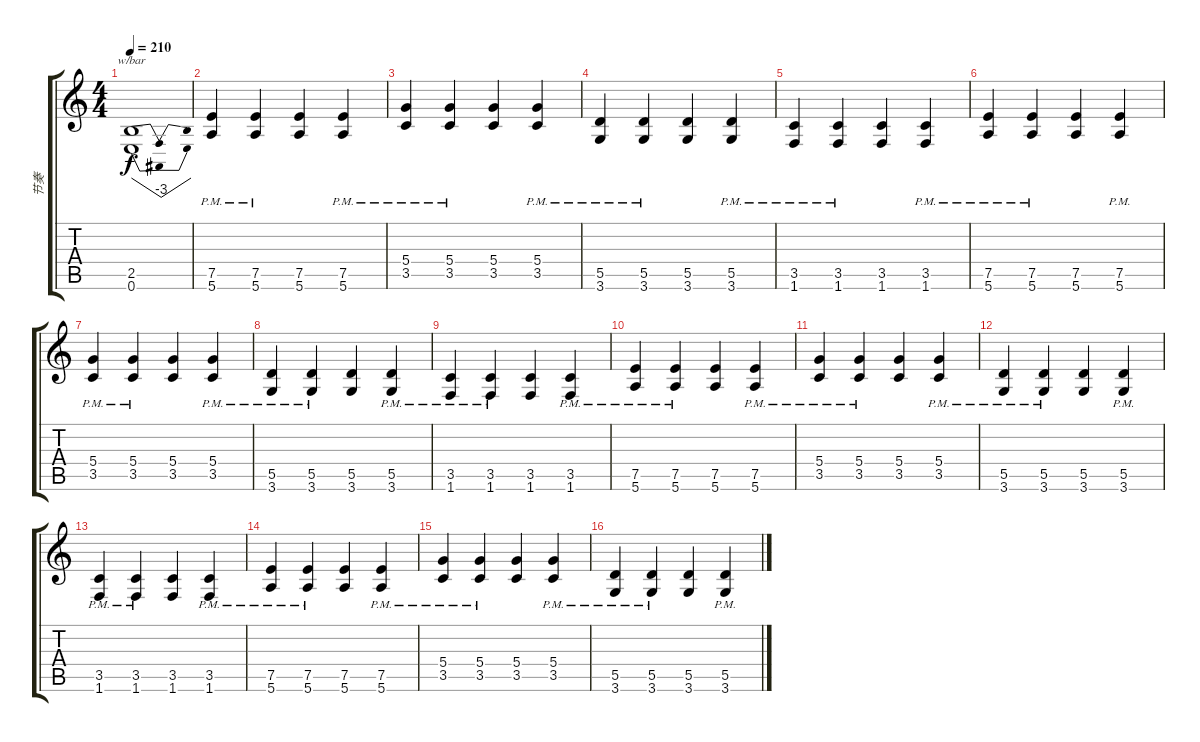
\track ("节奏" "节奏") {instrument distortionguitar}
\staff {score tabs}
\tuning (E4 B3 G3 D3 A2 E2) {hide}
\ts (4 4)
\tempo 210
\clef g2
\ks c
(2.5 0.6).1{tbe (dip default 0 0 30 -12 60 0) dy f} |
(7.5{pm} 5.6{pm}).4 (7.5{pm} 5.6{pm}).4 (7.5 5.6).4 (7.5{pm} 5.6{pm}).4 |
(5.4{pm} 3.5{pm}).4 (5.4{pm} 3.5{pm}).4 (5.4 3.5).4 (5.4{pm} 3.5{pm}).4 |
(5.5{pm} 3.6{pm}).4 (5.5{pm} 3.6{pm}).4 (5.5 3.6).4 (5.5{pm} 3.6{pm}).4 |
(3.5{pm} 1.6{pm}).4 (3.5{pm} 1.6{pm}).4 (3.5 1.6).4 (3.5{pm} 1.6{pm}).4 |
(7.5{pm} 5.6{pm}).4 (7.5{pm} 5.6{pm}).4 (7.5 5.6).4 (7.5{pm} 5.6{pm}).4 |
(5.4{pm} 3.5{pm}).4 (5.4{pm} 3.5{pm}).4 (5.4 3.5).4 (5.4{pm} 3.5{pm}).4 |
(5.5{pm} 3.6{pm}).4 (5.5{pm} 3.6{pm}).4 (5.5 3.6).4 (5.5{pm} 3.6{pm}).4 |
(3.5{pm} 1.6{pm}).4 (3.5{pm} 1.6{pm}).4 (3.5 1.6).4 (3.5{pm} 1.6{pm}).4 |
(7.5{pm} 5.6{pm}).4 (7.5{pm} 5.6{pm}).4 (7.5 5.6).4 (7.5{pm} 5.6{pm}).4 |
(5.4{pm} 3.5{pm}).4 (5.4{pm} 3.5{pm}).4 (5.4 3.5).4 (5.4{pm} 3.5{pm}).4 |
(5.5{pm} 3.6{pm}).4 (5.5{pm} 3.6{pm}).4 (5.5 3.6).4 (5.5{pm} 3.6{pm}).4 |
(3.5{pm} 1.6{pm}).4 (3.5{pm} 1.6{pm}).4 (3.5 1.6).4 (3.5{pm} 1.6{pm}).4 |
(7.5{pm} 5.6{pm}).4 (7.5{pm} 5.6{pm}).4 (7.5 5.6).4 (7.5{pm} 5.6{pm}).4 |
(5.4{pm} 3.5{pm}).4 (5.4{pm} 3.5{pm}).4 (5.4 3.5).4 (5.4{pm} 3.5{pm}).4 |
(5.5{pm} 3.6{pm}).4 (5.5{pm} 3.6{pm}).4 (5.5 3.6).4 (5.5{pm} 3.6{pm}).4
